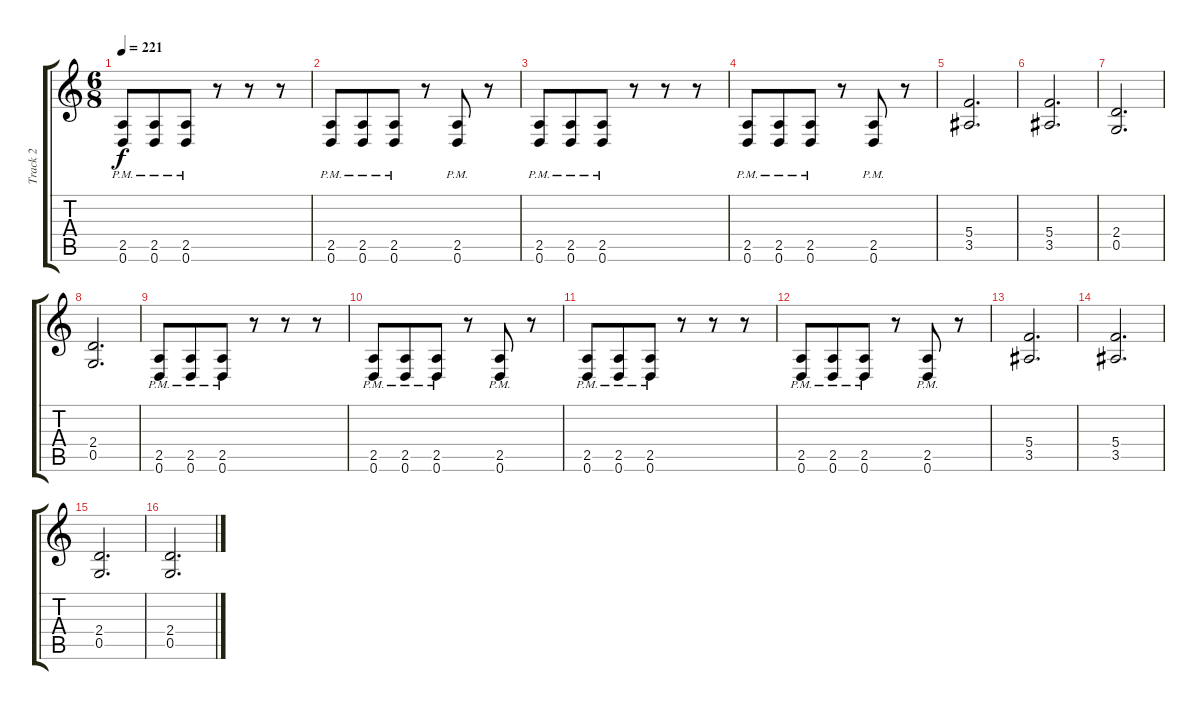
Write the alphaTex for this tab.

\track ("Track 2" "Track 2") {instrument distortionguitar}
\staff {score tabs}
\tuning (D4 A3 F3 C3 G2 D2) {hide}
\ts (6 8)
\tempo 221
\clef g2
\ks c
(2.5{pm} 0.6{pm}).8{dy f} (2.5{pm} 0.6{pm}).8 (2.5{pm} 0.6{pm}).8 r.8 r.8 r.8 |
(2.5{pm} 0.6{pm}).8 (2.5{pm} 0.6{pm}).8 (2.5{pm} 0.6{pm}).8 r.8 (2.5{pm} 0.6{pm}).8 r.8 |
(2.5{pm} 0.6{pm}).8 (2.5{pm} 0.6{pm}).8 (2.5{pm} 0.6{pm}).8 r.8 r.8 r.8 |
(2.5{pm} 0.6{pm}).8 (2.5{pm} 0.6{pm}).8 (2.5{pm} 0.6{pm}).8 r.8 (2.5{pm} 0.6{pm}).8 r.8 |
(5.4 3.5).2{d} |
(5.4 3.5).2{d} |
(2.4 0.5).2{d} |
(2.4 0.5).2{d} |
(2.5{pm} 0.6{pm}).8{volume 13} (2.5{pm} 0.6{pm}).8 (2.5{pm} 0.6{pm}).8 r.8 r.8 r.8 |
(2.5{pm} 0.6{pm}).8 (2.5{pm} 0.6{pm}).8 (2.5{pm} 0.6{pm}).8 r.8 (2.5{pm} 0.6{pm}).8 r.8 |
(2.5{pm} 0.6{pm}).8 (2.5{pm} 0.6{pm}).8 (2.5{pm} 0.6{pm}).8 r.8 r.8 r.8 |
(2.5{pm} 0.6{pm}).8 (2.5{pm} 0.6{pm}).8 (2.5{pm} 0.6{pm}).8 r.8 (2.5{pm} 0.6{pm}).8 r.8 |
(5.4 3.5).2{d} |
(5.4 3.5).2{d} |
(2.4 0.5).2{d} |
(2.4 0.5).2{d}
